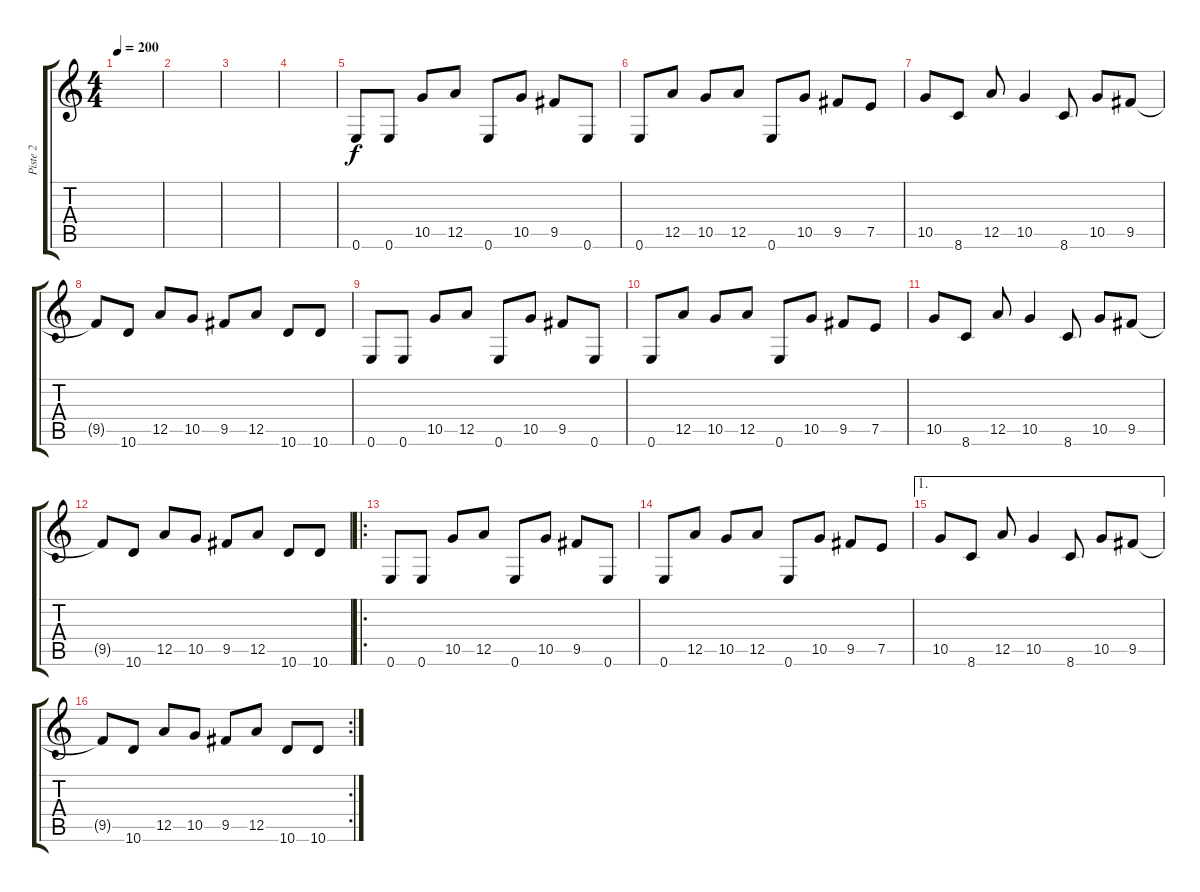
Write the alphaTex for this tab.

\track ("Piste 2" "Piste 2") {instrument distortionguitar}
\staff {score tabs}
\tuning (E4 B3 G3 D3 A2 E2) {hide}
\ts (4 4)
\tempo 200
\clef g2
\ks c
|
|
|
|
0.6.8 0.6.8 10.5.8 12.5.8 0.6.8 10.5.8 9.5.8 0.6.8 |
0.6.8 12.5.8 10.5.8 12.5.8 0.6.8 10.5.8 9.5.8 7.5.8 |
10.5.8 8.6.8 12.5.8 10.5.4 8.6.8 10.5.8 9.5.8 |
9.5{t}.8 10.6.8 12.5.8 10.5.8 9.5.8 12.5.8 10.6.8 10.6.8 |
0.6.8 0.6.8 10.5.8 12.5.8 0.6.8 10.5.8 9.5.8 0.6.8 |
0.6.8 12.5.8 10.5.8 12.5.8 0.6.8 10.5.8 9.5.8 7.5.8 |
10.5.8 8.6.8 12.5.8 10.5.4 8.6.8 10.5.8 9.5.8 |
9.5{t}.8 10.6.8 12.5.8 10.5.8 9.5.8 12.5.8 10.6.8 10.6.8 |
\ro
0.6.8 0.6.8 10.5.8 12.5.8 0.6.8 10.5.8 9.5.8 0.6.8 |
0.6.8 12.5.8 10.5.8 12.5.8 0.6.8 10.5.8 9.5.8 7.5.8 |
\ae 1
10.5.8 8.6.8 12.5.8 10.5.4 8.6.8 10.5.8 9.5.8 |
\rc 2
9.5{t}.8 10.6.8 12.5.8 10.5.8 9.5.8 12.5.8 10.6.8 10.6.8
